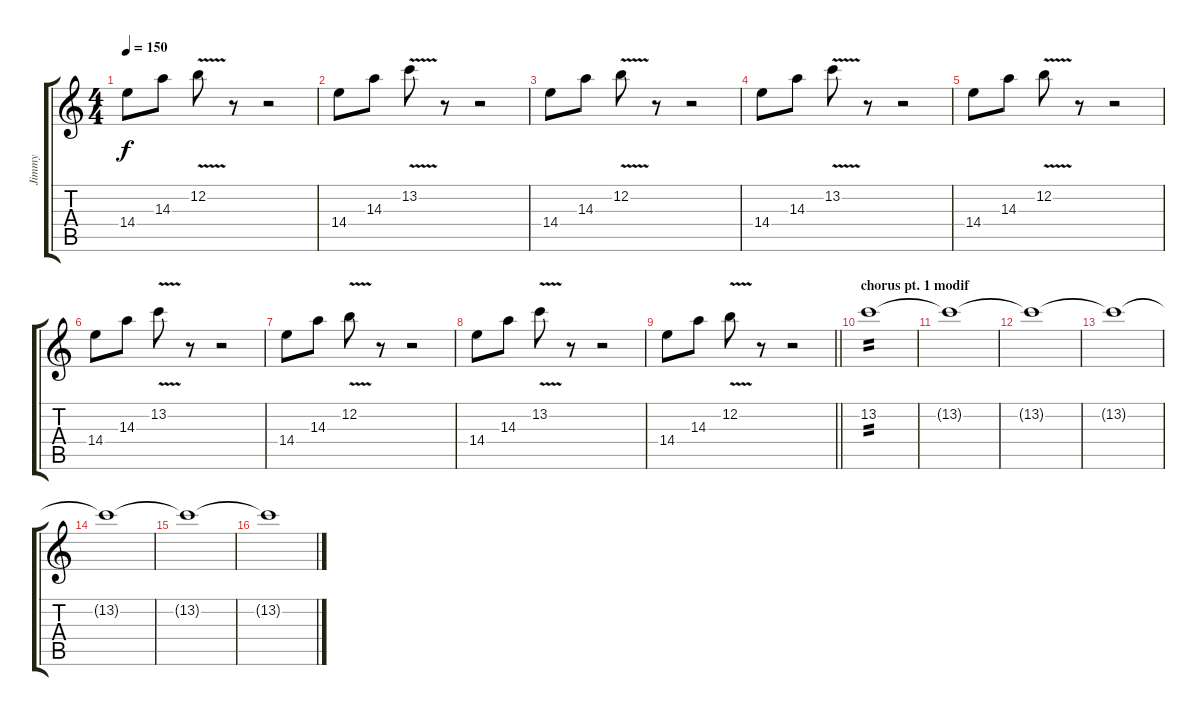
\track ("Jimmy" "Jimmy") {instrument electricguitarclean}
\staff {score tabs}
\tuning (E4 B3 G3 D3 A2 E2) {hide}
\ts (4 4)
\tempo 150
\clef g2
\ks c
14.4.8{dy f} 14.3.8 12.2{v}.8 r.8 r.2 |
14.4.8 14.3.8 13.2{v}.8 r.8 r.2 |
14.4.8 14.3.8 12.2{v}.8 r.8 r.2 |
14.4.8 14.3.8 13.2{v}.8 r.8 r.2 |
14.4.8 14.3.8 12.2{v}.8 r.8 r.2 |
14.4.8 14.3.8 13.2{v}.8 r.8 r.2 |
14.4.8 14.3.8 12.2{v}.8 r.8 r.2 |
14.4.8 14.3.8 13.2{v}.8 r.8 r.2 |
\barLineRight lightlight
14.4.8 14.3.8 12.2{v}.8 r.8 r.2 |
\section ("" "chorus pt. 1 modif")
13.2.1{tp 2} |
13.2{t}.1 |
13.2{t}.1 |
13.2{t}.1 |
13.2{t}.1 |
13.2{t}.1 |
13.2{t}.1
